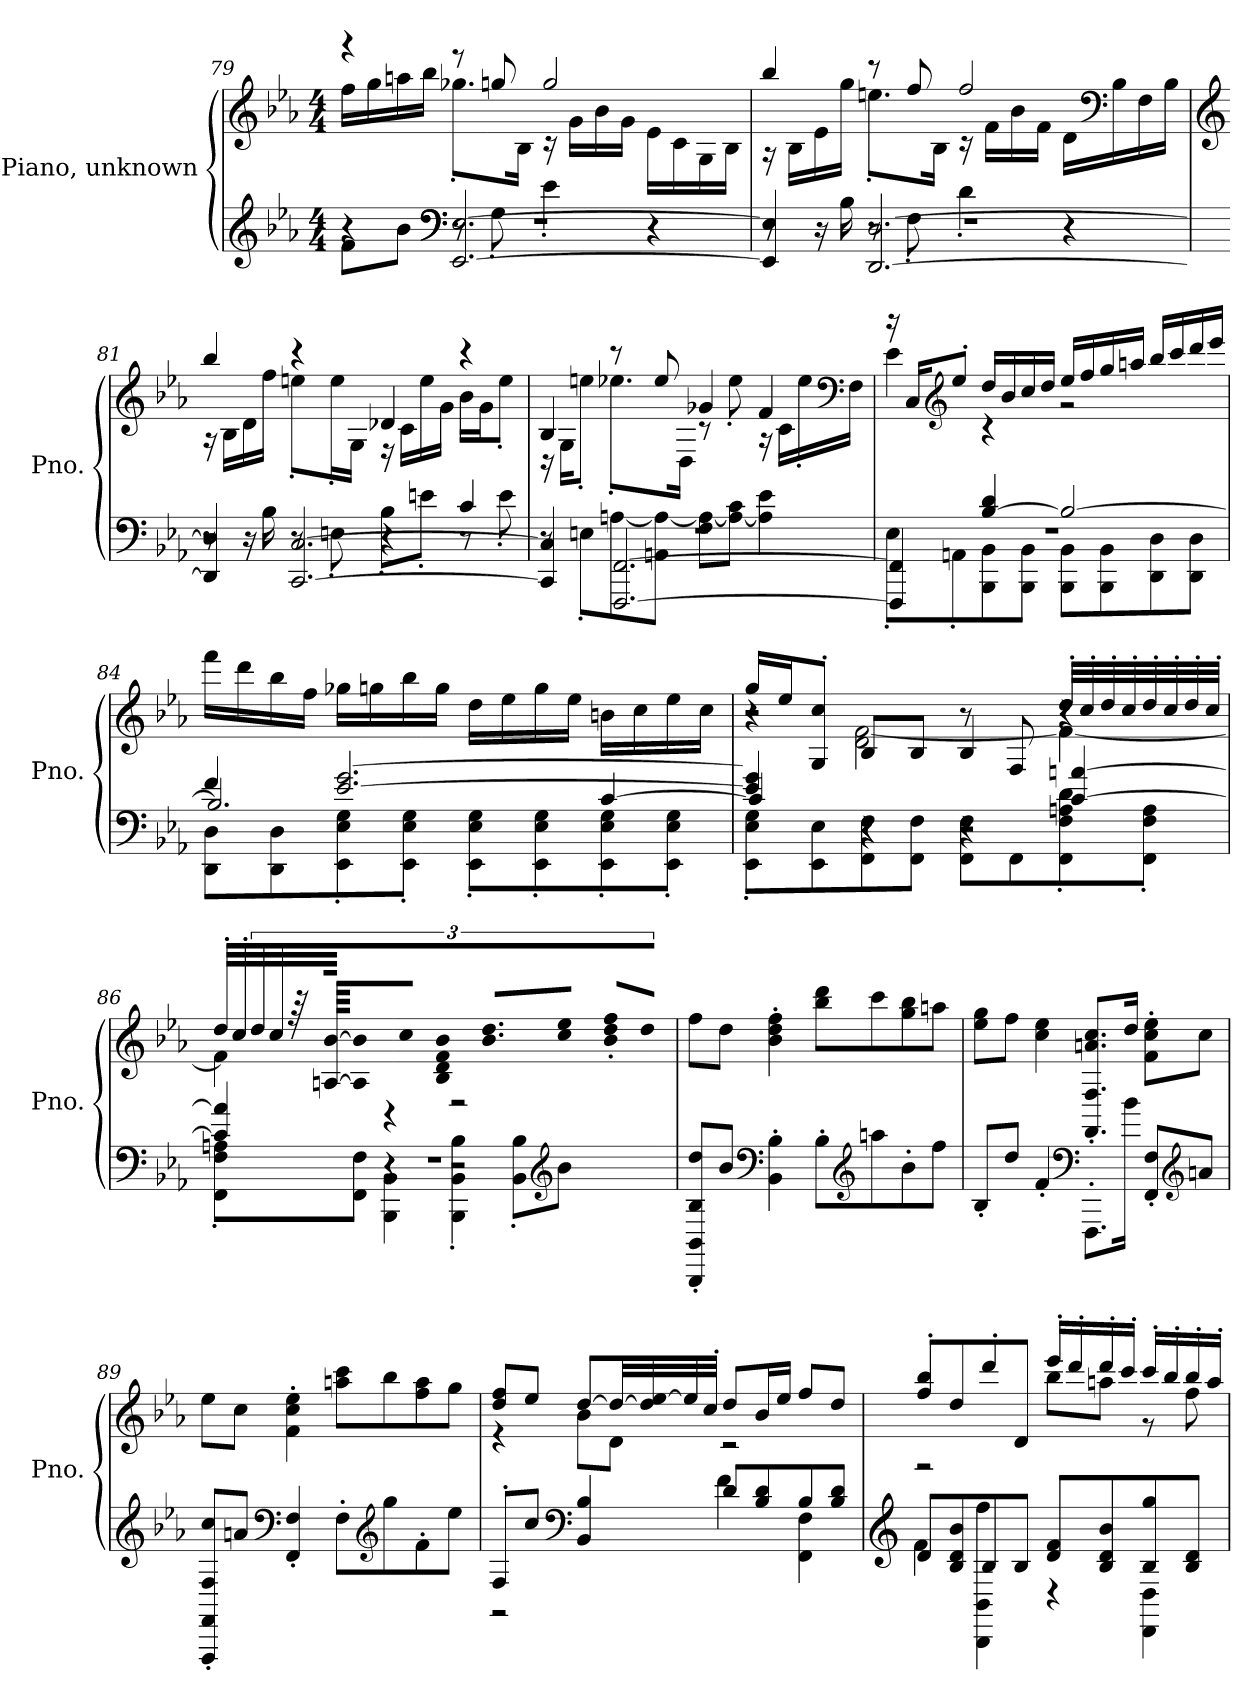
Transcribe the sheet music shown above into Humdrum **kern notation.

**kern	**kern
*part1	*part1
*staff2	*staff1
*I"Piano, unknown	*
*I'Pno.	*
!!LO:LB:g=z
*clefG2	*clefG2
*k[b-e-a-]	*k[b-e-a-]
*M4/4	*M4/4
=79	=79
*^	*^
*	*^	*	*
1r	8f\L	4r	4r	16ff\LL
.	.	.	.	16gg\
.	8b-\J	.	.	16aan\
.	.	.	.	16bb-\JJ
*clefF4	*	*	*	*
.	8r	[2.EE-/ [2.E-/	8r	8.gg-X'\L
.	8G'\	.	8ggn/	.
.	.	.	.	16B-\Jk
.	4e-'\	.	2gg/	16r
.	.	.	.	16g\LL
.	.	.	.	16b-\
.	.	.	.	16g\JJ
.	4r	.	.	16e-\LL
.	.	.	.	16c\
.	.	.	.	16G\
.	.	.	.	16B-\JJ
=80	=80	=80	=80	=80
1r	8r	4EE-/] 4E-/]	4bb-/	16r
.	.	.	.	16B-\LL
.	16r	.	.	16e-\
.	16B-\	.	.	16gg\JJ
.	8r	[2.DD/ [2.D/	8r	8.een'\L
.	8F'\	.	8ff/	.
.	.	.	.	16B-\Jk
.	4d'\	.	2ff/	16r
.	.	.	.	16f\LL
.	.	.	.	16b-\
.	.	.	.	16f\JJ
.	4r	.	.	16d\LL
*	*	*	*clefF4	*
.	.	.	.	16B-\
.	.	.	.	16F\
.	.	.	.	16B-\JJ
!!LO:LB:g=z	!!
=81	=81	=81	=81	=81
*	*	*	*clefG2	*
2r	8r	4DD/] 4D/]	4bb-/	16r
.	.	.	.	16B-\LL
.	16r	.	.	16d\
.	16B-\	.	.	16ff\JJ
.	8r	[2.CC/ [2.C/	4r	8een'\L
.	8En'\	.	.	16ee'\L
.	.	.	.	16G\JJ
4r	8B-'\L	.	4d-X/	16r
.	.	.	.	16c\LL
.	8en'\J	.	.	16ee\
.	.	.	.	16g\JJ
4c/	8r	.	4r	16b-\LL
.	.	.	.	16g\J
.	8e'\	.	.	8ee'\J
=82	=82	=82	=82	=82
1r	8r	4CC/] 4C/]	4B-/	16r
.	.	.	.	16G\KL
.	8En'\L	.	.	8een'\J
.	[8An\	[2.FFF/ [2.FF/	8r	8.ee-X'\L
.	8AAn\ 8A\_J	.	8ee-/	.
.	.	.	.	16D\Jk
.	8F\ 8A\_L	.	4g-X/	8r
.	8A\_ 8c\J	.	.	8ee-'\
.	4A\] 4e-\	.	4f/	16r
.	.	.	.	16c\LL
.	.	.	.	16ee-'\
*	*	*	*clefF4	*
.	.	.	.	16F\JJ
!!LO:LB:g=z	!!
=83	=83	=83	=83	=83
1r	8E-'\L	4FFF/] 4FF/]	16r	4e-\
.	.	.	16C/KL	.
*	*	*	*clefG2	*
.	8AAn'\	.	8ee-'/J	.
.	8BBB-\ 8BB-\	[4B-/ 4d/	16dd/LL	4r
.	.	.	16b-/	.
.	8BBB-\ 8BB-\J	.	16cc/	.
.	.	.	16dd/JJ	.
.	8BBB-\ 8BB-\L	2B-/_	16ee-/LL	2r
.	.	.	16ff/	.
.	8BBB-\ 8BB-\	.	16gg/	.
.	.	.	16aan/JJ	.
.	8DD\ 8D\	.	16bb-/LL	.
.	.	.	16ccc/	.
.	8DD\ 8D\J	.	16ddd/	.
.	.	.	16eee-/JJ	.
*	*	*	*v	*v
=84	=84	=84	=84
4f/	8DD\ 8D\L	2.B-/]	16fff\LL
.	.	.	16ddd\
.	8DD\ 8D\	.	16bb-\
.	.	.	16ff\JJ
[2.e-/ [2.g/	8EE-\' 8E-\' 8G\'	.	16gg-X\LL
.	.	.	16ggn\
.	8EE-\' 8E-\' 8G\'J	.	16bb-\
.	.	.	16gg\JJ
.	8EE-\' 8E-\' 8G\'L	.	16dd\LL
.	.	.	16ee-\
.	8EE-\' 8E-\' 8G\'	.	16gg\
.	.	.	16ee-\JJ
.	8EE-\' 8E-\' 8G\'	[4c/	16bn\LL
.	.	.	16cc\
.	8EE-\' 8E-\' 8G\'J	.	16ee-\
.	.	.	16cc\JJ
!!LO:PB:g=z
=85	=85	=85	=85
*	*	*	*^
*	*	*	*	*^
4e-/] 4g/]	8EE-\' 8E-\' 8G\'L	4c/]	16gg/LL	4r	2r
.	.	.	16ee-/J	.	.
.	8EE-\ 8E-\	.	8G/' 8cc/'J	.	.
4r	8FF\ 8F\	4r	8B-/L	2d\ [2f\	.
.	8FF\ 8F\J	.	8B-/J	.	.
2r	8FF\ 8F\L	4r	8r	.	4B-/
.	8FF\	.	8F/	.	.
.	8FF\' 8F\' 8An\' 8d\'	[4c/ [4an/	32dd'/LLL	4f\_	4r
.	.	.	32cc'/	.	.
.	.	.	32dd'/	.	.
.	.	.	32cc'/	.	.
.	8FF\' 8F\' 8A\'J	.	32dd'/	.	.
.	.	.	32cc'/	.	.
.	.	.	32dd'/	.	.
.	.	.	32cc'/JJJ	.	.
*	*	*	*	*v	*v
=86	=86	=86	=86	=86
1r	8FF\' 8F\' 8An\'L	4c/] 4a/]	32dd'/LLL	4f\]
.	.	.	32cc'/	.
.	.	.	48dd/	.
.	.	.	48cc/JJJ	.
.	.	.	96r	.
.	.	.	[96An/ [96b-/KKLL	.
.	8FF\ 8F\J	.	16A/] 16b-/]	.
.	.	.	16cc/JJ	.
.	4BBB-\ 4BB-\	4r	4B-/ 4d/ 4f/ 4b-/	4r
.	4BBB-\' 4BB-\' 4B-\'	2r	8.b-/ 8.dd/L	2r
.	.	.	16cc/ 16ee-/Jk	.
.	8BB-\' 8B-\'L	.	8b-/' 8dd/' 8ff/'L	.
*clefG2	*	*	*	*
.	8b-\J	.	8dd/J	.
*v	*v	*v	*	*
*	*v	*v
!!LO:LB:g=z
=87	=87
8BBB-/' 8BB-/' 8B-/' 8dd/'L	8ff\L
8b-/J	8dd\J
*clefF4	*
4BB-\' 4B-\'	4b-\' 4dd\' 4ff\'
8B-'\L	8bb-\ 8ddd\L
*clefG2	*
8aan\	8ccc\
8b-'\	8gg\ 8bb-\
8ff\J	8aan\J
=88	=88
8B-'/L	8ee-\ 8gg\L
8dd/J	8ff\J
4f'/	4cc\ 4ee-\
*clefF4	*
8.FFF'\L	8.FF/' 8.F/' 8.an/' 8.cc/'L
16b-\Jk	16dd/Jk
8FF/' 8F/'L	8f\' 8cc\' 8ee-\'L
*clefG2	*
8an/J	8cc\J
=89	=89
8FFF/' 8FF/' 8F/' 8cc/'L	8ee-\L
8an/J	8cc\J
*clefF4	*
4FF/' 4F/'	4f\' 4cc\' 4ee-\'
8F'\L	8aan\ 8ccc\L
*clefG2	*
8gg\	8bb-\
8f'\	8ff\ 8aa\
8ee-\J	8gg\J
!!LO:LB:g=z
=90	=90
*^	*^
8F'/L	2r	8dd/ 8ff/L	4r
8cc/J	.	8ee-/J	.
*clefF4	*	*	*
4BB-/ 4B-/	.	[8dd/L	8b-\L
.	.	32dd/LL_	8d\J
.	.	32dd/] [32ee-/	.
.	.	32ee-/]	.
.	.	32cc'/JJJ	.
8d/L	4f\	8dd/L	2r
8B-/ 8d/	.	16b-/L	.
.	.	16ee-/JJ	.
8B-/	4FF\ 4F\	8ff/L	.
8B-/ 8d/J	.	8dd/J	.
=91	=91	=91	=91
*clefG2	*	*	*
8d/L	4f\	8ff/' 8bb-/'L	2r
8B-/ 8d/ 8b-/	.	8dd/	.
8B-/	4BBB-\ 4BB-\ 4ff\	8ddd'/	.
8B-/J	.	8d/J	.
8d/ 8f/L	4r	16eee-'/LL	8bb-\L
.	.	16ddd'/	.
8B-/ 8d/ 8b-/	.	16ddd'/	8aan\J
.	.	16ccc'/JJ	.
8B-/ 8gg/	4DD\ 4D\	16ccc'/LL	8r
.	.	16bb-'/	.
8B-/ 8d/J	.	16bb-'/	8ff\
.	.	16aa'/JJ	.
*v	*v	*	*
*	*v	*v
=	=
*-	*-
